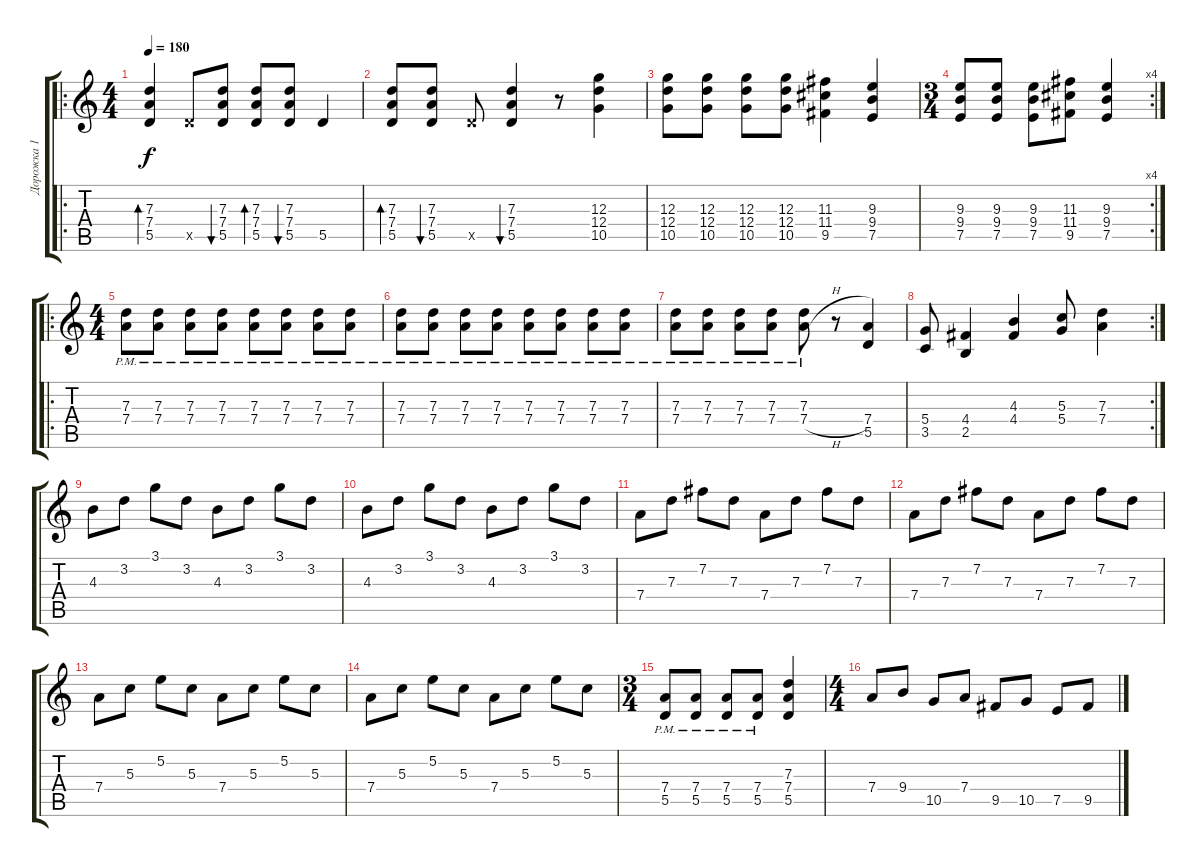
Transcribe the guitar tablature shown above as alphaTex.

\track ("Дорожка 1" "Дорожка 1") {instrument distortionguitar}
\staff {score tabs}
\tuning (E4 B3 G3 D3 A2 E2) {hide}
\ro
\ts (4 4)
\tempo 180
\clef g2
\ks c
(7.3 7.4 5.5).4{bd 60 dy f instrument distortionguitar} 5.5{x}.8 (7.3 7.4 5.5).8{bu 60} (7.3 7.4 5.5).8{bd 60} (7.3 7.4 5.5).8{bu 60} 5.5.4 |
(7.3 7.4 5.5).8{bd 60} (7.3 7.4 5.5).8{bu 60} 5.5{x}.8 (7.3 7.4 5.5).4{bu 60} r.8 (12.3 12.4 10.5).4 |
(12.3 12.4 10.5).8 (12.3 12.4 10.5).8 (12.3 12.4 10.5).8 (12.3 12.4 10.5).8 (11.3 11.4 9.5).4 (9.3 9.4 7.5).4 |
\rc 4
\ts (3 4)
(9.3 9.4 7.5).8 (9.3 9.4 7.5).8 (9.3 9.4 7.5).8 (11.3 11.4 9.5).8 (9.3 9.4 7.5).4 |
\ro
\ts (4 4)
(7.3{pm} 7.4{pm}).8 (7.3{pm} 7.4{pm}).8 (7.3{pm} 7.4{pm}).8 (7.3{pm} 7.4{pm}).8 (7.3{pm} 7.4{pm}).8 (7.3{pm} 7.4{pm}).8 (7.3{pm} 7.4{pm}).8 (7.3{pm} 7.4{pm}).8 |
(7.3{pm} 7.4{pm}).8 (7.3{pm} 7.4{pm}).8 (7.3{pm} 7.4{pm}).8 (7.3{pm} 7.4{pm}).8 (7.3{pm} 7.4{pm}).8 (7.3{pm} 7.4{pm}).8 (7.3{pm} 7.4{pm}).8 (7.3{pm} 7.4{pm}).8 |
(7.3{pm} 7.4{pm}).8 (7.3{pm} 7.4{pm}).8 (7.3{pm} 7.4{pm}).8 (7.3{pm} 7.4{pm}).8 (7.3{pm} 7.4{h pm}).8 r.8 (7.4 5.5).4 |
\rc 2
(5.4 3.5).8 (4.4 2.5).4 (4.3 4.4).4 (5.3 5.4).8 (7.3 7.4).4 |
4.3.8 3.2.8 3.1.8 3.2.8 4.3.8 3.2.8 3.1.8 3.2.8 |
4.3.8 3.2.8 3.1.8 3.2.8 4.3.8 3.2.8 3.1.8 3.2.8 |
7.4.8 7.3.8 7.2.8 7.3.8 7.4.8 7.3.8 7.2.8 7.3.8 |
7.4.8 7.3.8 7.2.8 7.3.8 7.4.8 7.3.8 7.2.8 7.3.8 |
7.4.8 5.3.8 5.2.8 5.3.8 7.4.8 5.3.8 5.2.8 5.3.8 |
7.4.8 5.3.8 5.2.8 5.3.8 7.4.8 5.3.8 5.2.8 5.3.8 |
\ts (3 4)
(7.4{pm} 5.5{pm}).8 (7.4{pm} 5.5{pm}).8 (7.4{pm} 5.5{pm}).8 (7.4{pm} 5.5{pm}).8 (7.3 7.4 5.5).4 |
\ts (4 4)
7.4.8 9.4.8 10.5.8 7.4.8 9.5.8 10.5.8 7.5.8 9.5.8
